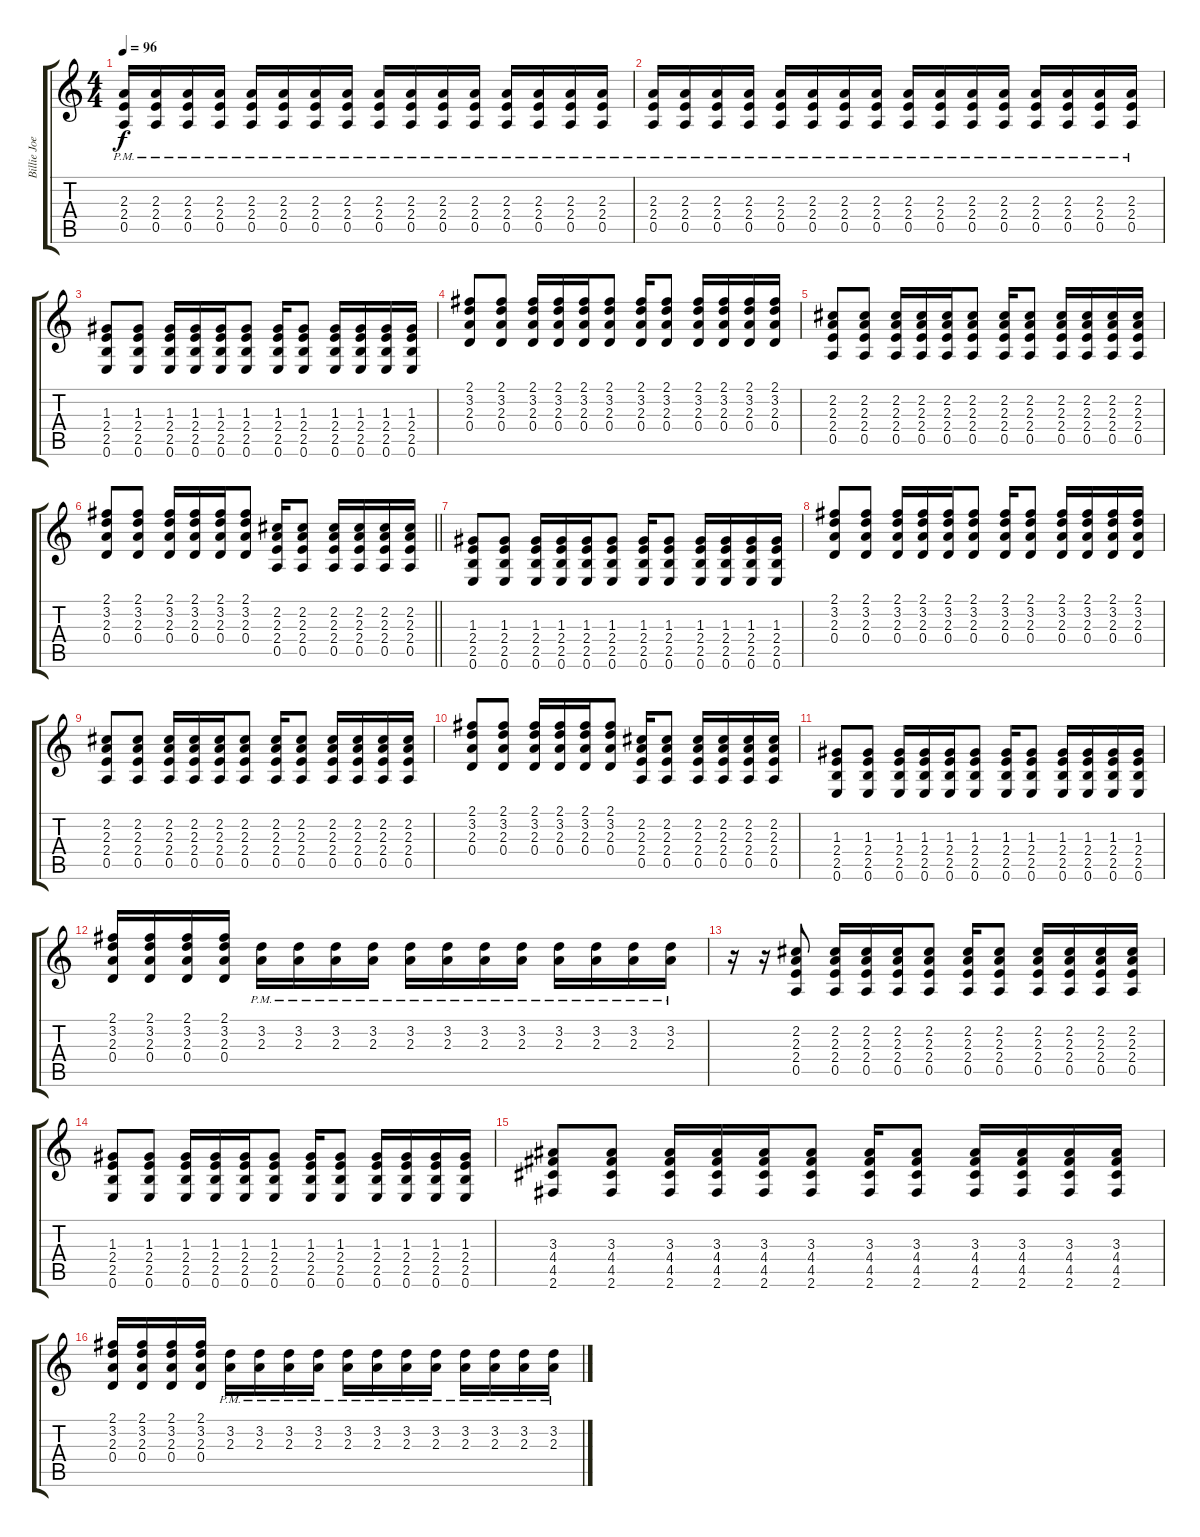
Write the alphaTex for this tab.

\track ("Billie Joe Armstrong (Guitar)" "Billie Joe") {instrument overdrivenguitar}
\staff {score tabs}
\tuning (E4 B3 G3 D3 A2 E2) {hide}
\ts (4 4)
\tempo 96
\clef g2
\ks c
(2.3{pm} 2.4{pm} 0.5{pm}).16{dy f} (2.3{pm} 2.4{pm} 0.5{pm}).16 (2.3{pm} 2.4{pm} 0.5{pm}).16 (2.3{pm} 2.4{pm} 0.5{pm}).16 (2.3{pm} 2.4{pm} 0.5{pm}).16 (2.3{pm} 2.4{pm} 0.5{pm}).16 (2.3{pm} 2.4{pm} 0.5{pm}).16 (2.3{pm} 2.4{pm} 0.5{pm}).16 (2.3{pm} 2.4{pm} 0.5{pm}).16 (2.3{pm} 2.4{pm} 0.5{pm}).16 (2.3{pm} 2.4{pm} 0.5{pm}).16 (2.3{pm} 2.4{pm} 0.5{pm}).16 (2.3{pm} 2.4{pm} 0.5{pm}).16 (2.3{pm} 2.4{pm} 0.5{pm}).16 (2.3{pm} 2.4{pm} 0.5{pm}).16 (2.3{pm} 2.4{pm} 0.5{pm}).16 |
(2.3{pm} 2.4{pm} 0.5{pm}).16 (2.3{pm} 2.4{pm} 0.5{pm}).16 (2.3{pm} 2.4{pm} 0.5{pm}).16 (2.3{pm} 2.4{pm} 0.5{pm}).16 (2.3{pm} 2.4{pm} 0.5{pm}).16 (2.3{pm} 2.4{pm} 0.5{pm}).16 (2.3{pm} 2.4{pm} 0.5{pm}).16 (2.3{pm} 2.4{pm} 0.5{pm}).16 (2.3{pm} 2.4{pm} 0.5{pm}).16 (2.3{pm} 2.4{pm} 0.5{pm}).16 (2.3{pm} 2.4{pm} 0.5{pm}).16 (2.3{pm} 2.4{pm} 0.5{pm}).16 (2.3{pm} 2.4{pm} 0.5{pm}).16 (2.3{pm} 2.4{pm} 0.5{pm}).16 (2.3{pm} 2.4{pm} 0.5{pm}).16 (2.3{pm} 2.4{pm} 0.5{pm}).16 |
(1.3 2.4 2.5 0.6).8 (1.3 2.4 2.5 0.6).8 (1.3 2.4 2.5 0.6).16 (1.3 2.4 2.5 0.6).16 (1.3 2.4 2.5 0.6).16 (1.3 2.4 2.5 0.6).8 (1.3 2.4 2.5 0.6).16 (1.3 2.4 2.5 0.6).8 (1.3 2.4 2.5 0.6).16 (1.3 2.4 2.5 0.6).16 (1.3 2.4 2.5 0.6).16 (1.3 2.4 2.5 0.6).16 |
(2.1 3.2 2.3 0.4).8 (2.1 3.2 2.3 0.4).8 (2.1 3.2 2.3 0.4).16 (2.1 3.2 2.3 0.4).16 (2.1 3.2 2.3 0.4).16 (2.1 3.2 2.3 0.4).8 (2.1 3.2 2.3 0.4).16 (2.1 3.2 2.3 0.4).8 (2.1 3.2 2.3 0.4).16 (2.1 3.2 2.3 0.4).16 (2.1 3.2 2.3 0.4).16 (2.1 3.2 2.3 0.4).16 |
(2.2 2.3 2.4 0.5).8 (2.2 2.3 2.4 0.5).8 (2.2 2.3 2.4 0.5).16 (2.2 2.3 2.4 0.5).16 (2.2 2.3 2.4 0.5).16 (2.2 2.3 2.4 0.5).8 (2.2 2.3 2.4 0.5).16 (2.2 2.3 2.4 0.5).8 (2.2 2.3 2.4 0.5).16 (2.2 2.3 2.4 0.5).16 (2.2 2.3 2.4 0.5).16 (2.2 2.3 2.4 0.5).16 |
\barLineRight lightlight
(2.1 3.2 2.3 0.4).8 (2.1 3.2 2.3 0.4).8 (2.1 3.2 2.3 0.4).16 (2.1 3.2 2.3 0.4).16 (2.1 3.2 2.3 0.4).16 (2.1 3.2 2.3 0.4).8 (2.2 2.3 2.4 0.5).16 (2.2 2.3 2.4 0.5).8 (2.2 2.3 2.4 0.5).16 (2.2 2.3 2.4 0.5).16 (2.2 2.3 2.4 0.5).16 (2.2 2.3 2.4 0.5).16 |
(1.3 2.4 2.5 0.6).8 (1.3 2.4 2.5 0.6).8 (1.3 2.4 2.5 0.6).16 (1.3 2.4 2.5 0.6).16 (1.3 2.4 2.5 0.6).16 (1.3 2.4 2.5 0.6).8 (1.3 2.4 2.5 0.6).16 (1.3 2.4 2.5 0.6).8 (1.3 2.4 2.5 0.6).16 (1.3 2.4 2.5 0.6).16 (1.3 2.4 2.5 0.6).16 (1.3 2.4 2.5 0.6).16 |
(2.1 3.2 2.3 0.4).8 (2.1 3.2 2.3 0.4).8 (2.1 3.2 2.3 0.4).16 (2.1 3.2 2.3 0.4).16 (2.1 3.2 2.3 0.4).16 (2.1 3.2 2.3 0.4).8 (2.1 3.2 2.3 0.4).16 (2.1 3.2 2.3 0.4).8 (2.1 3.2 2.3 0.4).16 (2.1 3.2 2.3 0.4).16 (2.1 3.2 2.3 0.4).16 (2.1 3.2 2.3 0.4).16 |
(2.2 2.3 2.4 0.5).8 (2.2 2.3 2.4 0.5).8 (2.2 2.3 2.4 0.5).16 (2.2 2.3 2.4 0.5).16 (2.2 2.3 2.4 0.5).16 (2.2 2.3 2.4 0.5).8 (2.2 2.3 2.4 0.5).16 (2.2 2.3 2.4 0.5).8 (2.2 2.3 2.4 0.5).16 (2.2 2.3 2.4 0.5).16 (2.2 2.3 2.4 0.5).16 (2.2 2.3 2.4 0.5).16 |
(2.1 3.2 2.3 0.4).8 (2.1 3.2 2.3 0.4).8 (2.1 3.2 2.3 0.4).16 (2.1 3.2 2.3 0.4).16 (2.1 3.2 2.3 0.4).16 (2.1 3.2 2.3 0.4).8 (2.2 2.3 2.4 0.5).16 (2.2 2.3 2.4 0.5).8 (2.2 2.3 2.4 0.5).16 (2.2 2.3 2.4 0.5).16 (2.2 2.3 2.4 0.5).16 (2.2 2.3 2.4 0.5).16 |
(1.3 2.4 2.5 0.6).8 (1.3 2.4 2.5 0.6).8 (1.3 2.4 2.5 0.6).16 (1.3 2.4 2.5 0.6).16 (1.3 2.4 2.5 0.6).16 (1.3 2.4 2.5 0.6).8 (1.3 2.4 2.5 0.6).16 (1.3 2.4 2.5 0.6).8 (1.3 2.4 2.5 0.6).16 (1.3 2.4 2.5 0.6).16 (1.3 2.4 2.5 0.6).16 (1.3 2.4 2.5 0.6).16 |
(2.1 3.2 2.3 0.4).16 (2.1 3.2 2.3 0.4).16 (2.1 3.2 2.3 0.4).16 (2.1 3.2 2.3 0.4).16 (3.2{pm} 2.3{pm}).16 (3.2{pm} 2.3{pm}).16 (3.2{pm} 2.3{pm}).16 (3.2{pm} 2.3{pm}).16 (3.2{pm} 2.3{pm}).16 (3.2{pm} 2.3{pm}).16 (3.2{pm} 2.3{pm}).16 (3.2{pm} 2.3{pm}).16 (3.2{pm} 2.3{pm}).16 (3.2{pm} 2.3{pm}).16 (3.2{pm} 2.3{pm}).16 (3.2{pm} 2.3{pm}).16 |
r.16 r.16 (2.2 2.3 2.4 0.5).8 (2.2 2.3 2.4 0.5).16 (2.2 2.3 2.4 0.5).16 (2.2 2.3 2.4 0.5).16 (2.2 2.3 2.4 0.5).8 (2.2 2.3 2.4 0.5).16 (2.2 2.3 2.4 0.5).8 (2.2 2.3 2.4 0.5).16 (2.2 2.3 2.4 0.5).16 (2.2 2.3 2.4 0.5).16 (2.2 2.3 2.4 0.5).16 |
(1.3 2.4 2.5 0.6).8 (1.3 2.4 2.5 0.6).8 (1.3 2.4 2.5 0.6).16 (1.3 2.4 2.5 0.6).16 (1.3 2.4 2.5 0.6).16 (1.3 2.4 2.5 0.6).8 (1.3 2.4 2.5 0.6).16 (1.3 2.4 2.5 0.6).8 (1.3 2.4 2.5 0.6).16 (1.3 2.4 2.5 0.6).16 (1.3 2.4 2.5 0.6).16 (1.3 2.4 2.5 0.6).16 |
(3.3 4.4 4.5 2.6).8 (3.3 4.4 4.5 2.6).8 (3.3 4.4 4.5 2.6).16 (3.3 4.4 4.5 2.6).16 (3.3 4.4 4.5 2.6).16 (3.3 4.4 4.5 2.6).8 (3.3 4.4 4.5 2.6).16 (3.3 4.4 4.5 2.6).8 (3.3 4.4 4.5 2.6).16 (3.3 4.4 4.5 2.6).16 (3.3 4.4 4.5 2.6).16 (3.3 4.4 4.5 2.6).16 |
(2.1 3.2 2.3 0.4).16 (2.1 3.2 2.3 0.4).16 (2.1 3.2 2.3 0.4).16 (2.1 3.2 2.3 0.4).16 (3.2{pm} 2.3{pm}).16 (3.2{pm} 2.3{pm}).16 (3.2{pm} 2.3{pm}).16 (3.2{pm} 2.3{pm}).16 (3.2{pm} 2.3{pm}).16 (3.2{pm} 2.3{pm}).16 (3.2{pm} 2.3{pm}).16 (3.2{pm} 2.3{pm}).16 (3.2{pm} 2.3{pm}).16 (3.2{pm} 2.3{pm}).16 (3.2{pm} 2.3{pm}).16 (3.2{pm} 2.3{pm}).16
